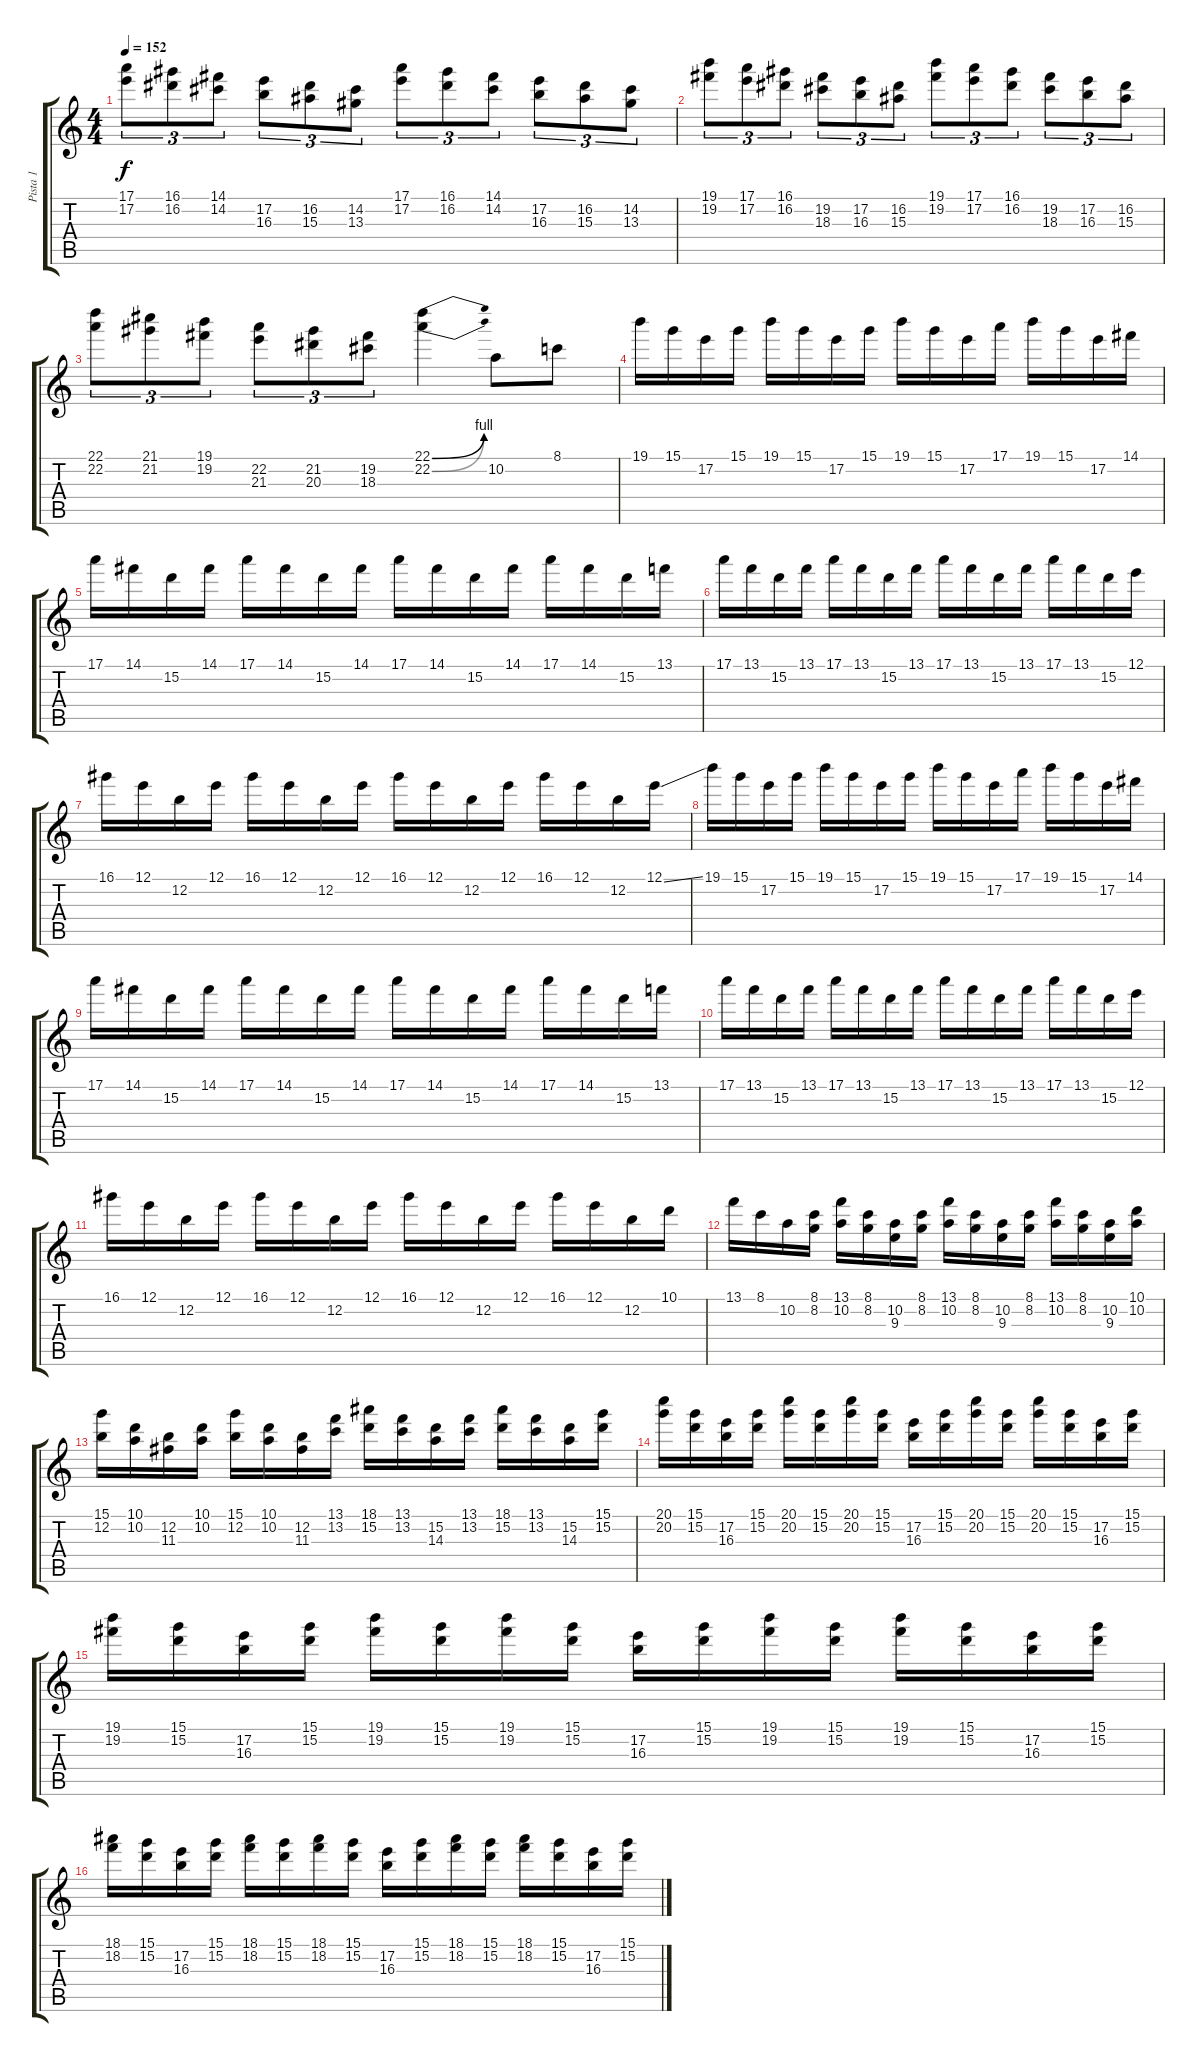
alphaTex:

\track ("Pista 1" "Pista 1") {instrument overdrivenguitar}
\staff {score tabs}
\tuning (E4 B3 G3 D3 A2 E2) {hide}
\ts (4 4)
\tempo 152
\clef g2
\ks c
(17.1 17.2).8{tu (3 2) dy f} (16.1 16.2).8{tu (3 2)} (14.1 14.2).8{tu (3 2)} (17.2 16.3).8{tu (3 2)} (16.2 15.3).8{tu (3 2)} (14.2 13.3).8{tu (3 2)} (17.1 17.2).8{tu (3 2)} (16.1 16.2).8{tu (3 2)} (14.1 14.2).8{tu (3 2)} (17.2 16.3).8{tu (3 2)} (16.2 15.3).8{tu (3 2)} (14.2 13.3).8{tu (3 2)} |
(19.1 19.2).8{tu (3 2)} (17.1 17.2).8{tu (3 2)} (16.1 16.2).8{tu (3 2)} (19.2 18.3).8{tu (3 2)} (17.2 16.3).8{tu (3 2)} (16.2 15.3).8{tu (3 2)} (19.1 19.2).8{tu (3 2)} (17.1 17.2).8{tu (3 2)} (16.1 16.2).8{tu (3 2)} (19.2 18.3).8{tu (3 2)} (17.2 16.3).8{tu (3 2)} (16.2 15.3).8{tu (3 2)} |
(22.1 22.2).8{tu (3 2)} (21.1 21.2).8{tu (3 2)} (19.1 19.2).8{tu (3 2)} (22.2 21.3).8{tu (3 2)} (21.2 20.3).8{tu (3 2)} (19.2 18.3).8{tu (3 2)} (22.1{be (bend 0 0 60 4)} 22.2{be (bend 0 0 60 4)}).4 10.2.8 8.1.8 |
19.1.16 15.1.16 17.2.16 15.1.16 19.1.16 15.1.16 17.2.16 15.1.16 19.1.16 15.1.16 17.2.16 17.1.16 19.1.16 15.1.16 17.2.16 14.1.16 |
17.1.16 14.1.16 15.2.16 14.1.16 17.1.16 14.1.16 15.2.16 14.1.16 17.1.16 14.1.16 15.2.16 14.1.16 17.1.16 14.1.16 15.2.16 13.1.16 |
17.1.16 13.1.16 15.2.16 13.1.16 17.1.16 13.1.16 15.2.16 13.1.16 17.1.16 13.1.16 15.2.16 13.1.16 17.1.16 13.1.16 15.2.16 12.1.16 |
16.1.16 12.1.16 12.2.16 12.1.16 16.1.16 12.1.16 12.2.16 12.1.16 16.1.16 12.1.16 12.2.16 12.1.16 16.1.16 12.1.16 12.2.16 12.1{ss}.16 |
19.1.16 15.1.16 17.2.16 15.1.16 19.1.16 15.1.16 17.2.16 15.1.16 19.1.16 15.1.16 17.2.16 17.1.16 19.1.16 15.1.16 17.2.16 14.1.16 |
17.1.16 14.1.16 15.2.16 14.1.16 17.1.16 14.1.16 15.2.16 14.1.16 17.1.16 14.1.16 15.2.16 14.1.16 17.1.16 14.1.16 15.2.16 13.1.16 |
17.1.16 13.1.16 15.2.16 13.1.16 17.1.16 13.1.16 15.2.16 13.1.16 17.1.16 13.1.16 15.2.16 13.1.16 17.1.16 13.1.16 15.2.16 12.1.16 |
16.1.16 12.1.16 12.2.16 12.1.16 16.1.16 12.1.16 12.2.16 12.1.16 16.1.16 12.1.16 12.2.16 12.1.16 16.1.16 12.1.16 12.2.16 10.1.16 |
13.1.16{volume 10} 8.1.16 10.2.16 (8.1 8.2).16 (13.1 10.2).16 (8.1 8.2).16 (10.2 9.3).16 (8.1 8.2).16 (13.1 10.2).16 (8.1 8.2).16 (10.2 9.3).16 (8.1 8.2).16 (13.1 10.2).16 (8.1 8.2).16 (10.2 9.3).16 (10.1 10.2).16 |
(15.1 12.2).16 (10.1 10.2).16 (12.2 11.3).16 (10.1 10.2).16 (15.1 12.2).16 (10.1 10.2).16 (12.2 11.3).16 (13.1 13.2).16 (18.1 15.2).16 (13.1 13.2).16 (15.2 14.3).16 (13.1 13.2).16 (18.1 15.2).16 (13.1 13.2).16 (15.2 14.3).16 (15.1 15.2).16 |
(20.1 20.2).16 (15.1 15.2).16 (17.2 16.3).16 (15.1 15.2).16 (20.1 20.2).16 (15.1 15.2).16 (20.1 20.2).16 (15.1 15.2).16 (17.2 16.3).16 (15.1 15.2).16 (20.1 20.2).16 (15.1 15.2).16 (20.1 20.2).16 (15.1 15.2).16 (17.2 16.3).16 (15.1 15.2).16 |
(19.1 19.2).16 (15.1 15.2).16 (17.2 16.3).16 (15.1 15.2).16 (19.1 19.2).16 (15.1 15.2).16 (19.1 19.2).16 (15.1 15.2).16 (17.2 16.3).16 (15.1 15.2).16 (19.1 19.2).16 (15.1 15.2).16 (19.1 19.2).16 (15.1 15.2).16 (17.2 16.3).16 (15.1 15.2).16 |
(18.1 18.2).16 (15.1 15.2).16 (17.2 16.3).16 (15.1 15.2).16 (18.1 18.2).16 (15.1 15.2).16 (18.1 18.2).16 (15.1 15.2).16 (17.2 16.3).16 (15.1 15.2).16 (18.1 18.2).16 (15.1 15.2).16 (18.1 18.2).16 (15.1 15.2).16 (17.2 16.3).16 (15.1 15.2).16
